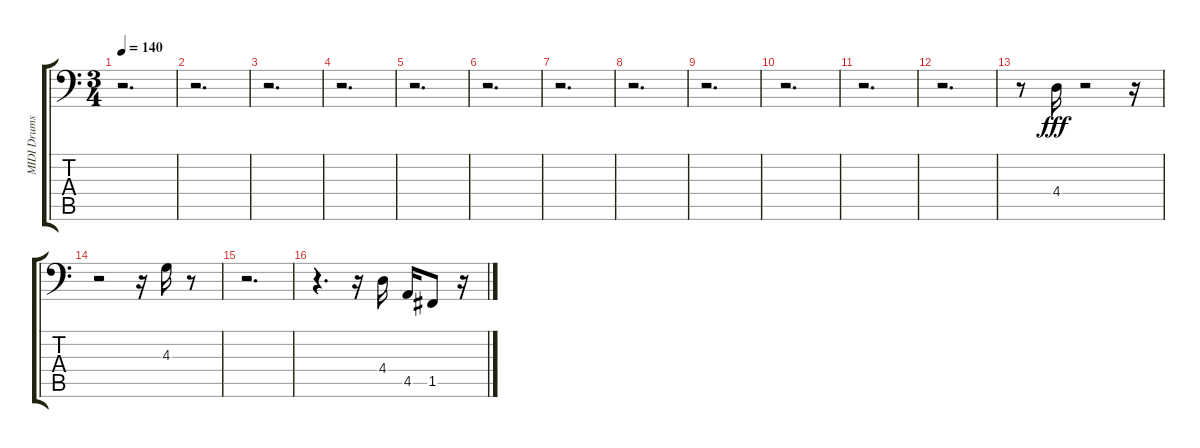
\track ("MIDI Drums #1" "MIDI Drums") {instrument melodictom}
\staff {score tabs}
\tuning (C4 G3 Eb3 Bb2 F2 Bb1) {hide}
\ts (3 4)
\tempo 140
\clef f4
\ks c
r.2{d dy fff} |
r.2{d} |
r.2{d} |
r.2{d} |
r.2{d} |
r.2{d} |
r.2{d} |
r.2{d} |
r.2{d} |
r.2{d} |
r.2{d} |
r.2{d} |
r.8 4.4.16 r.2 r.16 |
r.2 r.16 4.3.16 r.8 |
r.2{d} |
r.4{d} r.16 4.4.16 4.5.16 1.5.8 r.16
